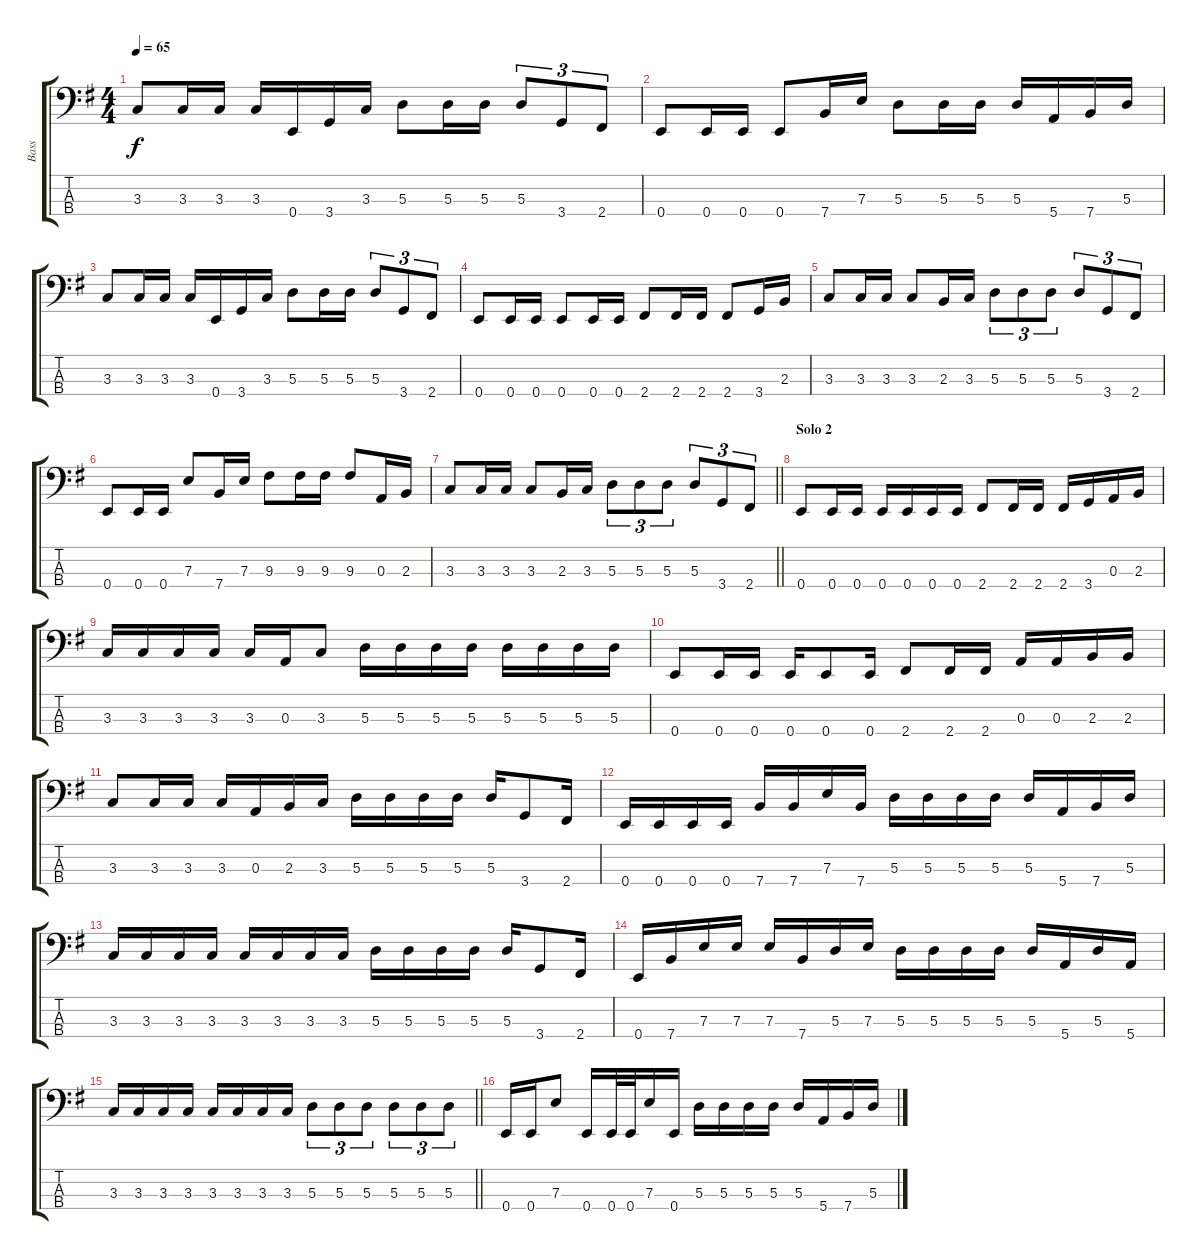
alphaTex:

\track ("Bass" "Bass") {instrument electricbassfinger}
\staff {score tabs}
\tuning (G2 D2 A1 E1) {hide}
\ts (4 4)
\tempo 65
\clef f4
\ks g
3.3.8{dy f} 3.3.16 3.3.16 3.3.16 0.4.16 3.4.16 3.3.16 5.3.8 5.3.16 5.3.16 5.3.8{tu (3 2)} 3.4.8{tu (3 2)} 2.4.8{tu (3 2)} |
0.4.8 0.4.16 0.4.16 0.4.8 7.4.16 7.3.16 5.3.8 5.3.16 5.3.16 5.3.16 5.4.16 7.4.16 5.3.16 |
3.3.8 3.3.16 3.3.16 3.3.16 0.4.16 3.4.16 3.3.16 5.3.8 5.3.16 5.3.16 5.3.8{tu (3 2)} 3.4.8{tu (3 2)} 2.4.8{tu (3 2)} |
0.4.8 0.4.16 0.4.16 0.4.8 0.4.16 0.4.16 2.4.8 2.4.16 2.4.16 2.4.8 3.4.16 2.3.16 |
3.3.8 3.3.16 3.3.16 3.3.8 2.3.16 3.3.16 5.3.8{tu (3 2)} 5.3.8{tu (3 2)} 5.3.8{tu (3 2)} 5.3.8{tu (3 2)} 3.4.8{tu (3 2)} 2.4.8{tu (3 2)} |
0.4.8 0.4.16 0.4.16 7.3.8 7.4.16 7.3.16 9.3.8 9.3.16 9.3.16 9.3.8 0.3.16 2.3.16 |
\barLineRight lightlight
3.3.8 3.3.16 3.3.16 3.3.8 2.3.16 3.3.16 5.3.8{tu (3 2)} 5.3.8{tu (3 2)} 5.3.8{tu (3 2)} 5.3.8{tu (3 2)} 3.4.8{tu (3 2)} 2.4.8{tu (3 2)} |
\section ("" "Solo 2")
0.4.8 0.4.16 0.4.16 0.4.16 0.4.16 0.4.16 0.4.16 2.4.8 2.4.16 2.4.16 2.4.16 3.4.16 0.3.16 2.3.16 |
3.3.16 3.3.16 3.3.16 3.3.16 3.3.16 0.3.16 3.3.8 5.3.16 5.3.16 5.3.16 5.3.16 5.3.16 5.3.16 5.3.16 5.3.16 |
0.4.8 0.4.16 0.4.16 0.4.16 0.4.8 0.4.16 2.4.8 2.4.16 2.4.16 0.3.16 0.3.16 2.3.16 2.3.16 |
3.3.8 3.3.16 3.3.16 3.3.16 0.3.16 2.3.16 3.3.16 5.3.16 5.3.16 5.3.16 5.3.16 5.3.16 3.4.8 2.4.16 |
0.4.16 0.4.16 0.4.16 0.4.16 7.4.16 7.4.16 7.3.16 7.4.16 5.3.16 5.3.16 5.3.16 5.3.16 5.3.16 5.4.16 7.4.16 5.3.16 |
3.3.16 3.3.16 3.3.16 3.3.16 3.3.16 3.3.16 3.3.16 3.3.16 5.3.16 5.3.16 5.3.16 5.3.16 5.3.16 3.4.8 2.4.16 |
0.4.16 7.4.16 7.3.16 7.3.16 7.3.16 7.4.16 5.3.16 7.3.16 5.3.16 5.3.16 5.3.16 5.3.16 5.3.16 5.4.16 5.3.16 5.4.16 |
\barLineRight lightlight
3.3.16 3.3.16 3.3.16 3.3.16 3.3.16 3.3.16 3.3.16 3.3.16 5.3.8{tu (3 2)} 5.3.8{tu (3 2)} 5.3.8{tu (3 2)} 5.3.8{tu (3 2)} 5.3.8{tu (3 2)} 5.3.8{tu (3 2)} |
0.4.16 0.4.16 7.3.8 0.4.16 0.4.32 0.4.32 7.3.16 0.4.16 5.3.16 5.3.16 5.3.16 5.3.16 5.3.16 5.4.16 7.4.16 5.3.16
